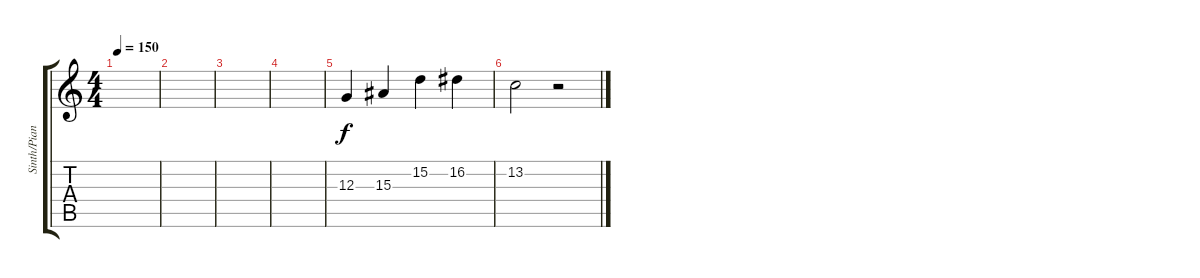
\track ("Sinth/Piano" "Sinth/Pian") {instrument stringensemble1}
\staff {score tabs}
\tuning (E4 B3 G3 D3 A2 E2) {hide}
\ts (4 4)
\tempo 150
\clef g2
\ks c
|
|
|
|
12.3.4{volume 10 instrument flute} 15.3.4 15.2.4 16.2.4 |
13.2.2 r.2
